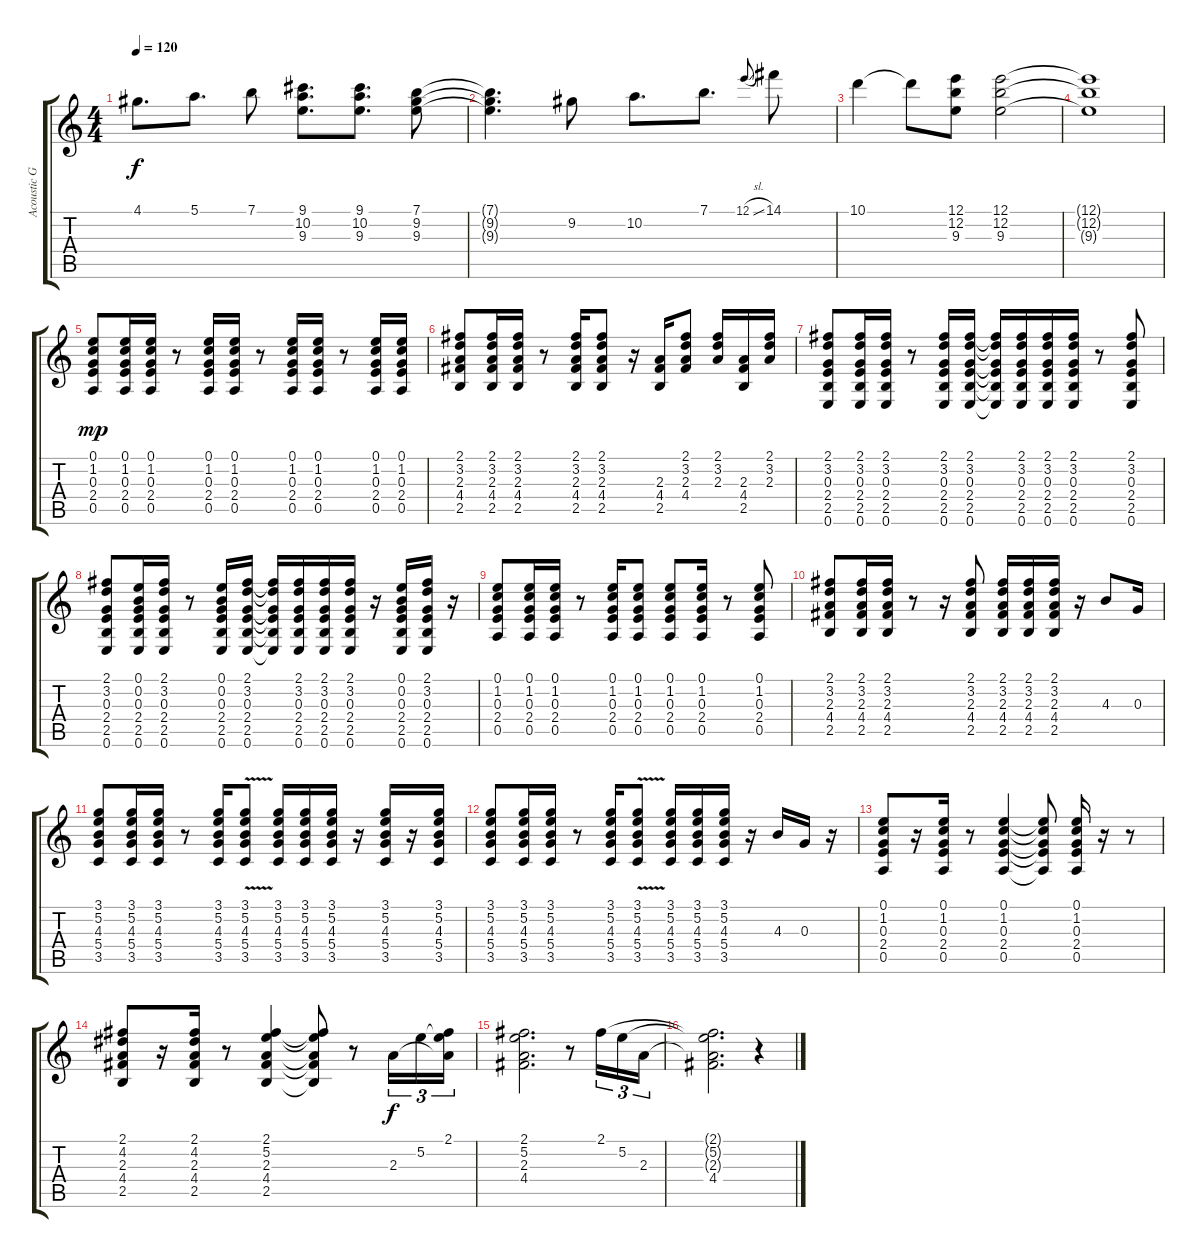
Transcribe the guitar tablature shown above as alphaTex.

\track ("Acoustic Guitar" "Acoustic G") {instrument acousticguitarsteel}
\staff {score tabs}
\tuning (E4 B3 G3 D3 A2 E2) {hide}
\ts (4 4)
\tempo 120
\clef g2
\ks c
4.1.8{d dy f} 5.1.8{d} 7.1.8 (9.1 10.2 9.3).8{d} (9.1 10.2 9.3).8{d} (7.1 9.2 9.3).8 |
(7.1{t} 9.2{t} 9.3{t}).4{d} 9.2.8 10.2.8{d} 7.1.8{d} 12.1{sl}.8{gr onbeat} 14.1.8 |
10.1.4 10.1{t}.8 (12.1 12.2 9.3).8 (12.1 12.2 9.3).2 |
(12.1{t} 12.2{t} 9.3{t}).1{volume 8} |
(0.1 1.2 0.3 2.4 0.5).8{dy mp} (0.1 1.2 0.3 2.4 0.5).16 (0.1 1.2 0.3 2.4 0.5).16 r.8 (0.1 1.2 0.3 2.4 0.5).16 (0.1 1.2 0.3 2.4 0.5).16 r.8 (0.1 1.2 0.3 2.4 0.5).16 (0.1 1.2 0.3 2.4 0.5).16 r.8 (0.1 1.2 0.3 2.4 0.5).16 (0.1 1.2 0.3 2.4 0.5).16 |
(2.1 3.2 2.3 4.4 2.5).8 (2.1 3.2 2.3 4.4 2.5).16 (2.1 3.2 2.3 4.4 2.5).16 r.8 (2.1 3.2 2.3 4.4 2.5).16 (2.1 3.2 2.3 4.4 2.5).8 r.16 (2.3 4.4 2.5).16 (2.1 3.2 2.3 4.4).8 (2.1 3.2 2.3).16 (2.3 4.4 2.5).16 (2.1 3.2 2.3).16 |
(2.1 3.2 0.3 2.4 2.5 0.6).8 (2.1 3.2 0.3 2.4 2.5 0.6).16 (2.1 3.2 0.3 2.4 2.5 0.6).16 r.8 (2.1 3.2 0.3 2.4 2.5 0.6).16 (2.1 3.2 0.3 2.4 2.5 0.6).16 (2.1{t} 3.2{t} 0.3{t} 2.4{t} 2.5{t} 0.6{t}).16 (2.1 3.2 0.3 2.4 2.5 0.6).16 (2.1 3.2 0.3 2.4 2.5 0.6).16 (2.1 3.2 0.3 2.4 2.5 0.6).16 r.8 (2.1 3.2 0.3 2.4 2.5 0.6).8 |
(2.1 3.2 0.3 2.4 2.5 0.6).8 (0.1 0.2 0.3 2.4 2.5 0.6).16 (2.1 3.2 0.3 2.4 2.5 0.6).16 r.8 (0.1 0.2 0.3 2.4 2.5 0.6).16 (2.1 3.2 0.3 2.4 2.5 0.6).16 (2.1{t} 3.2{t} 0.3{t} 2.4{t} 2.5{t} 0.6{t}).16 (2.1 3.2 0.3 2.4 2.5 0.6).16 (2.1 3.2 0.3 2.4 2.5 0.6).16 (2.1 3.2 0.3 2.4 2.5 0.6).16 r.16 (0.1 0.2 0.3 2.4 2.5 0.6).16 (2.1 3.2 0.3 2.4 2.5 0.6).16 r.16 |
(0.1 1.2 0.3 2.4 0.5).8 (0.1 1.2 0.3 2.4 0.5).16 (0.1 1.2 0.3 2.4 0.5).16 r.8 (0.1 1.2 0.3 2.4 0.5).16 (0.1 1.2 0.3 2.4 0.5).8 (0.1 1.2 0.3 2.4 0.5).8 (0.1 1.2 0.3 2.4 0.5).16 r.8 (0.1 1.2 0.3 2.4 0.5).8 |
(2.1 3.2 2.3 4.4 2.5).8 (2.1 3.2 2.3 4.4 2.5).16 (2.1 3.2 2.3 4.4 2.5).16 r.8 r.16 (2.1 3.2 2.3 4.4 2.5).8 (2.1 3.2 2.3 4.4 2.5).16 (2.1 3.2 2.3 4.4 2.5).16 (2.1 3.2 2.3 4.4 2.5).16 r.16 4.3.8 0.3.16 |
(3.1 5.2 4.3 5.4 3.5).8 (3.1 5.2 4.3 5.4 3.5).16 (3.1 5.2 4.3 5.4 3.5).16 r.8 (3.1 5.2 4.3 5.4 3.5).16 (3.1{v} 5.2{v} 4.3{v} 5.4{v} 3.5{v}).8 (3.1 5.2 4.3 5.4 3.5).16 (3.1 5.2 4.3 5.4 3.5).16 (3.1 5.2 4.3 5.4 3.5).16 r.16 (3.1 5.2 4.3 5.4 3.5).16 r.16 (3.1 5.2 4.3 5.4 3.5).16 |
(3.1 5.2 4.3 5.4 3.5).8 (3.1 5.2 4.3 5.4 3.5).16 (3.1 5.2 4.3 5.4 3.5).16 r.8 (3.1 5.2 4.3 5.4 3.5).16 (3.1{v} 5.2{v} 4.3{v} 5.4{v} 3.5{v}).8 (3.1 5.2 4.3 5.4 3.5).16 (3.1 5.2 4.3 5.4 3.5).16 (3.1 5.2 4.3 5.4 3.5).16 r.16 4.3.16 0.3.16 r.16 |
(0.1 1.2 0.3 2.4 0.5).8 r.16 (0.1 1.2 0.3 2.4 0.5).16 r.8 (0.1 1.2 0.3 2.4 0.5).4 (0.1{t} 1.2{t} 0.3{t} 2.4{t} 0.5{t}).8 (0.1 1.2 0.3 2.4 0.5).16 r.16 r.8 |
(2.1 4.2 2.3 4.4 2.5).8 r.16 (2.1 4.2 2.3 4.4 2.5).16 r.8 (2.1 5.2 2.3 4.4 2.5).4 (2.1{t} 5.2{t} 2.3{t} 4.4{t} 2.5{t}).8 r.8 2.3.16{tu (3 2) dy f} 5.2.16{tu (3 2)} (2.1 5.2{t} 2.3{t}).16{tu (3 2)} |
(2.1 5.2 2.3 4.4).2{d} r.8 2.1.16{tu (3 2)} 5.2.16{tu (3 2)} 2.3.16{tu (3 2)} |
(2.1{t} 5.2{t} 2.3{t} 4.4).2{d} r.4
